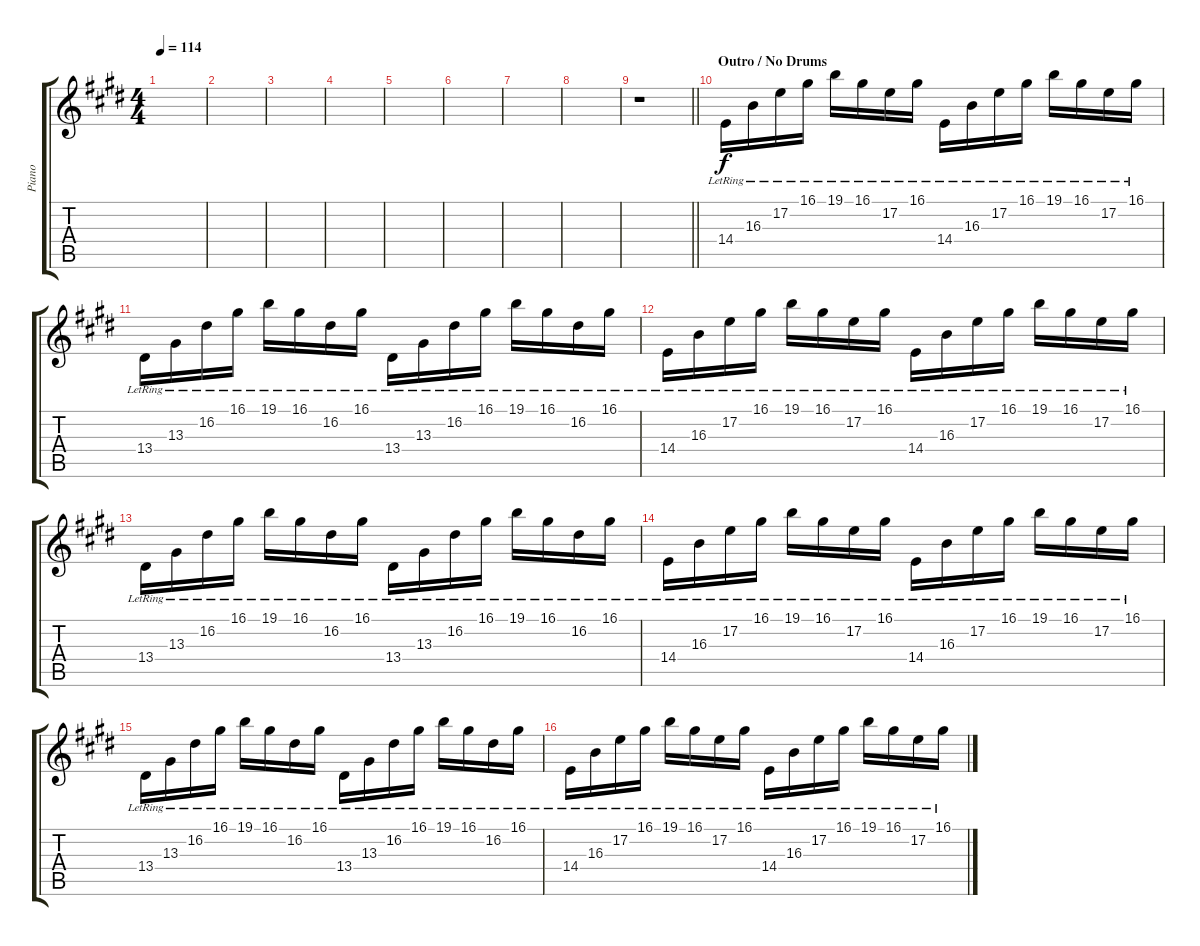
\track ("Piano" "Piano") {instrument acousticgrandpiano}
\staff {score tabs}
\tuning (E4 B3 G3 D3 A2 E2) {hide}
\ts (4 4)
\tempo 114
\clef g2
\ks e
|
|
|
|
|
|
|
|
\barLineRight lightlight
r.1 |
\section ("" "Outro / No Drums")
14.4{lr}.16 16.3{lr}.16 17.2{lr}.16 16.1{lr}.16 19.1{lr}.16 16.1{lr}.16 17.2{lr}.16 16.1{lr}.16 14.4{lr}.16 16.3{lr}.16 17.2{lr}.16 16.1{lr}.16 19.1{lr}.16 16.1{lr}.16 17.2{lr}.16 16.1{lr}.16 |
13.4{lr}.16 13.3{lr}.16 16.2{lr}.16 16.1{lr}.16 19.1{lr}.16 16.1{lr}.16 16.2{lr}.16 16.1{lr}.16 13.4{lr}.16 13.3{lr}.16 16.2{lr}.16 16.1{lr}.16 19.1{lr}.16 16.1{lr}.16 16.2{lr}.16 16.1{lr}.16 |
14.4{lr}.16 16.3{lr}.16 17.2{lr}.16 16.1{lr}.16 19.1{lr}.16 16.1{lr}.16 17.2{lr}.16 16.1{lr}.16 14.4{lr}.16 16.3{lr}.16 17.2{lr}.16 16.1{lr}.16 19.1{lr}.16 16.1{lr}.16 17.2{lr}.16 16.1{lr}.16 |
13.4{lr}.16 13.3{lr}.16 16.2{lr}.16 16.1{lr}.16 19.1{lr}.16 16.1{lr}.16 16.2{lr}.16 16.1{lr}.16 13.4{lr}.16 13.3{lr}.16 16.2{lr}.16 16.1{lr}.16 19.1{lr}.16 16.1{lr}.16 16.2{lr}.16 16.1{lr}.16 |
14.4{lr}.16 16.3{lr}.16 17.2{lr}.16 16.1{lr}.16 19.1{lr}.16 16.1{lr}.16 17.2{lr}.16 16.1{lr}.16 14.4{lr}.16 16.3{lr}.16 17.2{lr}.16 16.1{lr}.16 19.1{lr}.16 16.1{lr}.16 17.2{lr}.16 16.1{lr}.16 |
13.4{lr}.16 13.3{lr}.16 16.2{lr}.16 16.1{lr}.16 19.1{lr}.16 16.1{lr}.16 16.2{lr}.16 16.1{lr}.16 13.4{lr}.16 13.3{lr}.16 16.2{lr}.16 16.1{lr}.16 19.1{lr}.16 16.1{lr}.16 16.2{lr}.16 16.1{lr}.16 |
14.4{lr}.16 16.3{lr}.16 17.2{lr}.16 16.1{lr}.16 19.1{lr}.16 16.1{lr}.16 17.2{lr}.16 16.1{lr}.16 14.4{lr}.16 16.3{lr}.16 17.2{lr}.16 16.1{lr}.16 19.1{lr}.16 16.1{lr}.16 17.2{lr}.16 16.1{lr}.16
